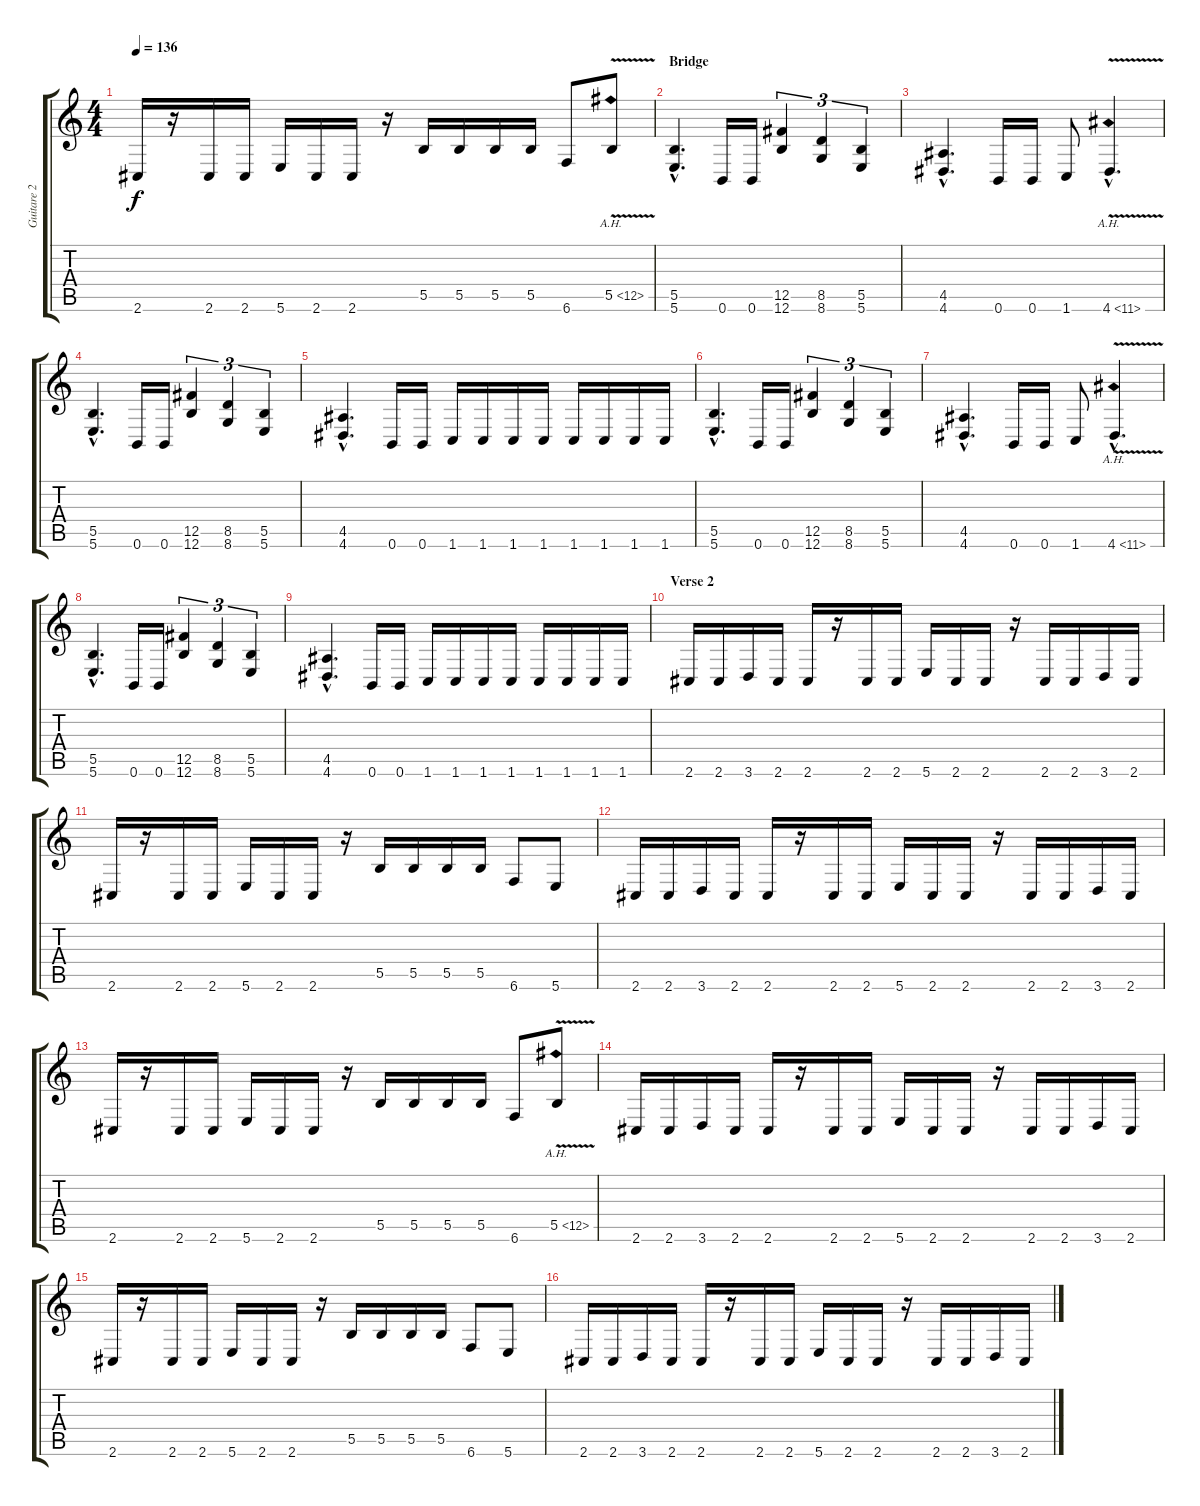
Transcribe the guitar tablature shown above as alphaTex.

\track ("Guitare 2" "Guitare 2") {instrument distortionguitar}
\staff {score tabs}
\tuning (Db4 Ab3 E3 B2 Gb2 B1) {hide}
\ts (4 4)
\tempo 136
\clef g2
\ks c
2.6.16{dy f} r.16 2.6.16 2.6.16 5.6.16 2.6.16 2.6.16 r.16 5.5.16 5.5.16 5.5.16 5.5.16 6.6.8 5.5{ah 7 v}.8 |
\section ("" "Bridge")
(5.5{hac} 5.6{hac}).4{d} 0.6.16 0.6.16 (12.5 12.6).4{tu (3 2)} (8.5 8.6).4{tu (3 2)} (5.5 5.6).4{tu (3 2)} |
(4.5{hac} 4.6{hac}).4{d} 0.6.16 0.6.16 1.6.8 4.6{ah 7 v hac}.4{d} |
(5.5{hac} 5.6{hac}).4{d} 0.6.16 0.6.16 (12.5 12.6).4{tu (3 2)} (8.5 8.6).4{tu (3 2)} (5.5 5.6).4{tu (3 2)} |
(4.5{hac} 4.6{hac}).4{d} 0.6.16 0.6.16 1.6.16 1.6.16 1.6.16 1.6.16 1.6.16 1.6.16 1.6.16 1.6.16 |
(5.5{hac} 5.6{hac}).4{d} 0.6.16 0.6.16 (12.5 12.6).4{tu (3 2)} (8.5 8.6).4{tu (3 2)} (5.5 5.6).4{tu (3 2)} |
(4.5{hac} 4.6{hac}).4{d} 0.6.16 0.6.16 1.6.8 4.6{ah 7 v hac}.4{d} |
(5.5{hac} 5.6{hac}).4{d} 0.6.16 0.6.16 (12.5 12.6).4{tu (3 2)} (8.5 8.6).4{tu (3 2)} (5.5 5.6).4{tu (3 2)} |
(4.5{hac} 4.6{hac}).4{d} 0.6.16 0.6.16 1.6.16 1.6.16 1.6.16 1.6.16 1.6.16 1.6.16 1.6.16 1.6.16 |
\section ("" "Verse 2")
2.6.16 2.6.16 3.6.16 2.6.16 2.6.16 r.16 2.6.16 2.6.16 5.6.16 2.6.16 2.6.16 r.16 2.6.16 2.6.16 3.6.16 2.6.16 |
2.6.16 r.16 2.6.16 2.6.16 5.6.16 2.6.16 2.6.16 r.16 5.5.16 5.5.16 5.5.16 5.5.16 6.6.8 5.6.8 |
2.6.16 2.6.16 3.6.16 2.6.16 2.6.16 r.16 2.6.16 2.6.16 5.6.16 2.6.16 2.6.16 r.16 2.6.16 2.6.16 3.6.16 2.6.16 |
2.6.16 r.16 2.6.16 2.6.16 5.6.16 2.6.16 2.6.16 r.16 5.5.16 5.5.16 5.5.16 5.5.16 6.6.8 5.5{ah 7 v}.8 |
2.6.16 2.6.16 3.6.16 2.6.16 2.6.16 r.16 2.6.16 2.6.16 5.6.16 2.6.16 2.6.16 r.16 2.6.16 2.6.16 3.6.16 2.6.16 |
2.6.16 r.16 2.6.16 2.6.16 5.6.16 2.6.16 2.6.16 r.16 5.5.16 5.5.16 5.5.16 5.5.16 6.6.8 5.6.8 |
2.6.16 2.6.16 3.6.16 2.6.16 2.6.16 r.16 2.6.16 2.6.16 5.6.16 2.6.16 2.6.16 r.16 2.6.16 2.6.16 3.6.16 2.6.16
